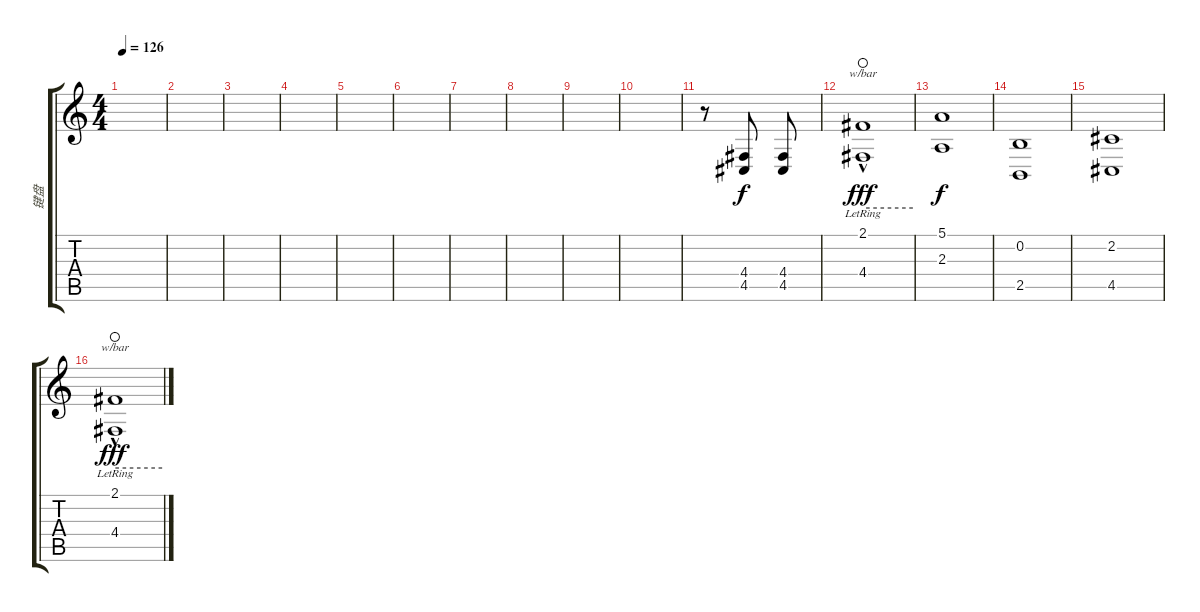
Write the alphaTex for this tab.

\track ("键盘" "键盘") {instrument altosax}
\staff {score tabs}
\tuning (E4 B3 G3 D3 A2 E2) {hide}
\ts (4 4)
\tempo 126
\clef g2
\ks c
|
|
|
|
|
|
|
|
|
|
r.8 (4.4 4.5).8 (4.4 4.5).8 |
(2.1 4.4{hac lr}).1{tbe (hold default 0 0 60 0) dy fff waho} |
(5.1 2.3).1{dy f} |
(0.2 2.5).1 |
(2.2 4.5).1 |
(2.1 4.4{hac lr}).1{tbe (hold default 0 0 60 0) dy fff waho}
